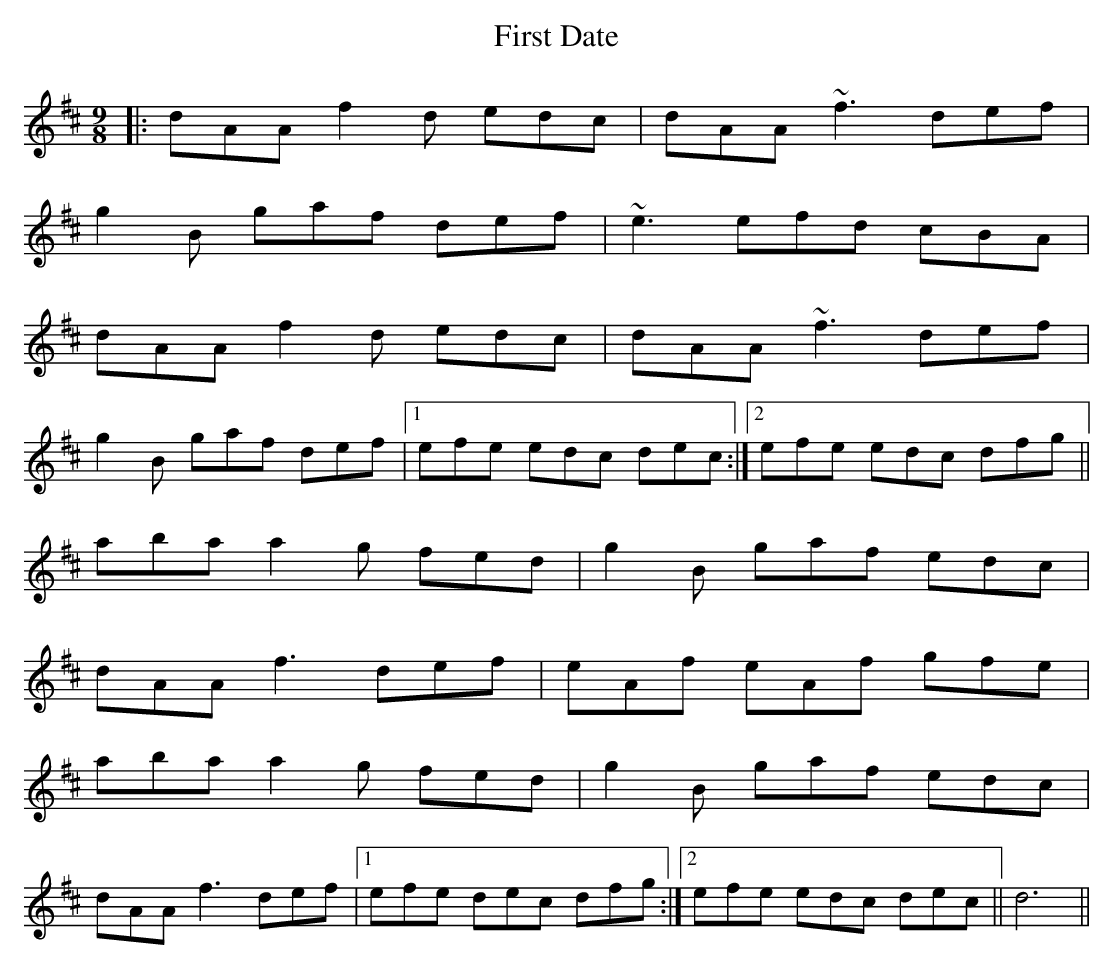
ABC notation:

X:1
T: First Date
M: 9/8
L: 1/8
K: Dmaj
|:dAA f2d edc|dAA ~f3 def|
g2B gaf def|~e3 efd cBA|
dAA f2d edc|dAA ~f3 def|
g2B gaf def|1 efe edc dec:|2 efe edc dfg||
aba a2g fed|g2B gaf edc|
dAA f3 def|eAf eAf gfe|
aba a2g fed|g2B gaf edc|
dAA f3 def|1 efe dec dfg:|2 efe edc dec||d6||
